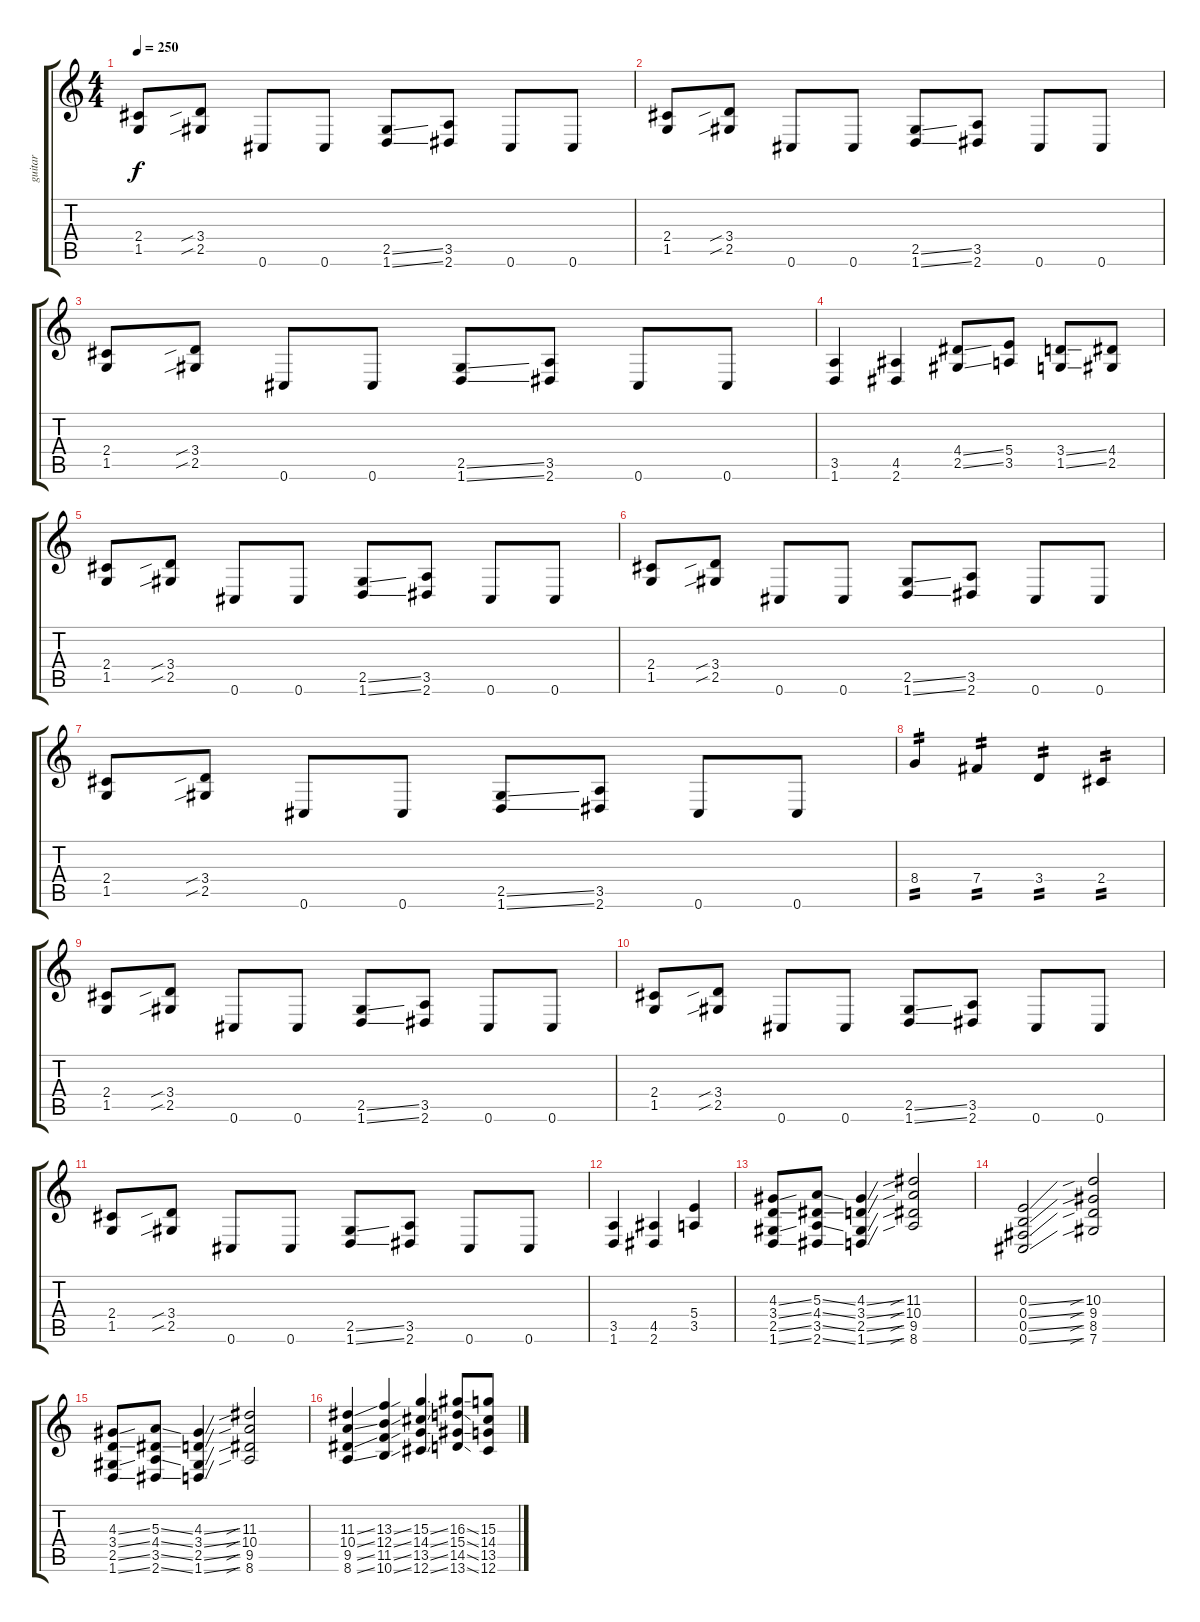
\track ("guitar" "guitar") {instrument distortionguitar}
\staff {score tabs}
\tuning (Db4 Ab3 E3 B2 Gb2 Db2) {hide}
\ts (4 4)
\tempo 250
\clef g2
\ks c
(2.4 1.5).8{dy f} (3.4{sib} 2.5{sib}).8 0.6.8 0.6.8 (2.5{ss} 1.6{ss}).8 (3.5 2.6).8 0.6.8 0.6.8 |
(2.4 1.5).8 (3.4{sib} 2.5{sib}).8 0.6.8 0.6.8 (2.5{ss} 1.6{ss}).8 (3.5 2.6).8 0.6.8 0.6.8 |
(2.4 1.5).8 (3.4{sib} 2.5{sib}).8 0.6.8 0.6.8 (2.5{ss} 1.6{ss}).8 (3.5 2.6).8 0.6.8 0.6.8 |
(3.5 1.6).4 (4.5 2.6).4 (4.4{ss} 2.5{ss}).8 (5.4 3.5).8 (3.4{ss} 1.5{ss}).8 (4.4 2.5).8 |
(2.4 1.5).8 (3.4{sib} 2.5{sib}).8 0.6.8 0.6.8 (2.5{ss} 1.6{ss}).8 (3.5 2.6).8 0.6.8 0.6.8 |
(2.4 1.5).8 (3.4{sib} 2.5{sib}).8 0.6.8 0.6.8 (2.5{ss} 1.6{ss}).8 (3.5 2.6).8 0.6.8 0.6.8 |
(2.4 1.5).8 (3.4{sib} 2.5{sib}).8 0.6.8 0.6.8 (2.5{ss} 1.6{ss}).8 (3.5 2.6).8 0.6.8 0.6.8 |
8.4.4{tp 2} 7.4.4{tp 2} 3.4.4{tp 2} 2.4.4{tp 2} |
(2.4 1.5).8 (3.4{sib} 2.5{sib}).8 0.6.8 0.6.8 (2.5{ss} 1.6{ss}).8 (3.5 2.6).8 0.6.8 0.6.8 |
(2.4 1.5).8 (3.4{sib} 2.5{sib}).8 0.6.8 0.6.8 (2.5{ss} 1.6{ss}).8 (3.5 2.6).8 0.6.8 0.6.8 |
(2.4 1.5).8 (3.4{sib} 2.5{sib}).8 0.6.8 0.6.8 (2.5{ss} 1.6{ss}).8 (3.5 2.6).8 0.6.8 0.6.8 |
(3.5 1.6).4 (4.5 2.6).4 (5.4 3.5).4 |
(4.3{ss} 3.4{ss} 2.5{ss} 1.6{ss}).8 (5.3{ss} 4.4{ss} 3.5{ss} 2.6{ss}).8 (4.3{ss} 3.4{ss} 2.5{ss} 1.6{ss}).4 (11.3{sib} 10.4{sib} 9.5{sib} 8.6{sib}).2 |
(0.3{ss} 0.4{ss} 0.5{ss} 0.6{ss}).2 (10.3{sib} 9.4{sib} 8.5{sib} 7.6{sib}).2 |
(4.3{ss} 3.4{ss} 2.5{ss} 1.6{ss}).8 (5.3{ss} 4.4{ss} 3.5{ss} 2.6{ss}).8 (4.3{ss} 3.4{ss} 2.5{ss} 1.6{ss}).4 (11.3{sib} 10.4{sib} 9.5{sib} 8.6{sib}).2 |
(11.3{ss} 10.4{ss} 9.5{ss} 8.6{ss}).4 (13.3{ss} 12.4{ss} 11.5{ss} 10.6{ss}).4 (15.3{ss} 14.4{ss} 13.5{ss} 12.6{ss}).4 (16.3{ss} 15.4{ss} 14.5{ss} 13.6{ss}).8 (15.3 14.4 13.5 12.6).8
